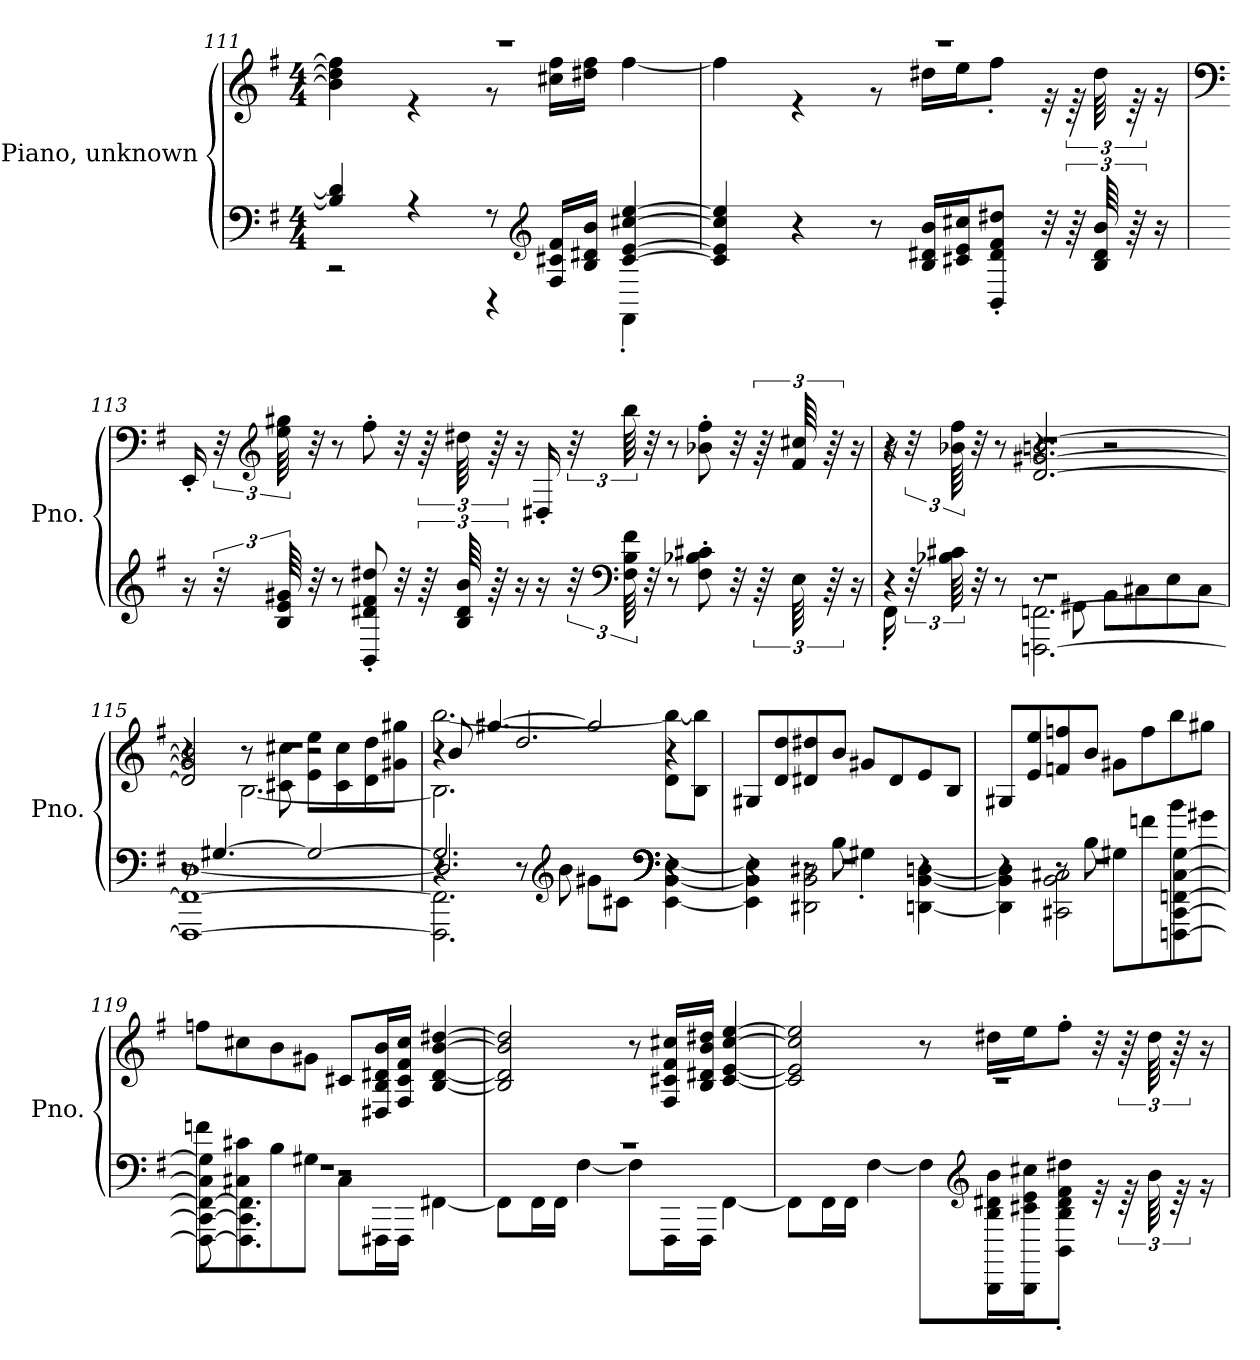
**kern	**kern
*part1	*part1
*staff2	*staff1
*I"Piano, unknown	*
*I'Pno.	*
*clefF4	*clefG2
*k[f#]	*k[f#]
*M4/4	*M4/4
=111	=111
*^	*^
4B/] 4d#/]	2r	1r	4b\] 4dd#\] 4ff#\]
4r	.	.	4r
8r	4r	.	8r
*clefG2	*	*	*
16F#/ 16c#X/ 16f#/LL	.	.	16cc#X\ 16ff#\LL
16B/ 16d#X/ 16b/JJ	.	.	16dd#X\ 16ff#\JJ
[4c#/ [4e/ [4cc#X/ [4ee/	4FF#'\	.	[4ff#\
*v	*v	*	*
!!LO:PB:g=z	!!
=112	=112	=112
4c#/] 4e/] 4cc#/] 4ee/]	1r	4ff#\]
4r	.	4r
8r	.	8r
16B/ 16d#X/ 16b/LL	.	16dd#X\LL
16c#X/ 16e/ 16cc#X/J	.	16ee\J
8BB/' 8d#/' 8f#/' 8dd#X/'J	.	8ff#'\J
32r	.	32r
96r	.	96r
96B/ 96d#/ 96b/	.	96dd#\
96r	.	96r
16r	.	16r
*	*v	*v
!!LO:LB:g=z
=113	=113
*	*clefF4
16r	16EE'/
48r	48r
*	*clefG2
96B/ 96e/ 96g#X/	96ee\ 96gg#X\
32r	32r
8r	8r
8BB/' 8d#X/' 8f#/' 8dd#X/'	8ff#'\
32r	32r
96r	96r
96B/ 96d#/ 96b/	96dd#X\
96r	96r
16r	16r
16r	16D#X'/
48r	48r
*clefF4	*
96F#\ 96B\ 96f#\	96bb\
32r	32r
8r	8r
8F#\' 8B-X\' 8c#X\'	8b-X\' 8ff#\'
32r	32r
96r	96r
96E\	96f#/ 96cc#X/
96r	96r
16r	16r
!!LO:LB:g=z
=114	=114
*^	*^
*	*^	*	*^
1r	16FF#'\	4r	1r	16r	4r
.	48r	.	.	48r	.
.	96B-X\ 96c#X\	.	.	96b-X\ 96ff#\	.
.	32r	.	.	32r	.
.	8r	.	.	8r	.
.	8r	[2.FFFn\ [2.FFn\	.	4r	[2.d/ [2.g#X/ [2.bn/
.	8GG#X\	.	.	.	.
.	8BB\L	.	.	2r	.
.	8C#X\	.	.	.	.
.	8E\	.	.	.	.
.	8C#\J	.	.	.	.
=115	=115	=115	=115	=115	=115
*	*	*	*	*	*^
8r	[1D	1FFF_ 1FF_	1r	4r	2d/] 2g#/] 2b/]	4r
[4.G#X/	.	.	.	.	.	.
.	.	.	.	8r	.	[2.B\
.	.	.	.	8c#X\ 8cc#X\	.	.
2G#/_	.	.	.	8e\ 8ee\L	2r	.
.	.	.	.	8c#\ 8cc#\	.	.
.	.	.	.	8d\ 8dd\	.	.
.	.	.	.	8g#X\ 8gg#X\J	.	.
!!LO:LB:g=z	!!	!!	!!
=116	=116	=116	=116	=116	=116	=116
*	*	*^	*	*	*	*
2.G#/]	4r	2.D/]	2.FFF\] 2.FF\]	4r	[2.bb\	8b/	2.B\]
.	.	.	.	.	.	[4.gg#X/	.
.	8r	.	.	2.dd/	.	.	.
*clefG2	*	*	*	*	*	*	*
.	8b\	.	.	.	.	.	.
.	8g#X\L	.	.	.	.	2gg#/]	.
.	8c#X\J	.	.	.	.	.	.
*clefF4	*	*	*	*	*	*	*
4r	[4EE\ [4BB\ [4E\	4r	4r	.	8d\ 8bb\_L	.	4r
.	.	.	.	.	8B\ 8bb\]J	.	.
*	*	*v	*v	*	*	*	*
*	*	*	*v	*v	*v	*v
=117	=117	=117	=117
1r	4EE\] 4BB\] 4E\]	4r	8G#X/L
.	.	.	8d/ 8dd/
.	8r	2DD#X\ 2BB\ 2D#X\	8d#X/ 8dd#X/
.	8B\	.	8b/J
.	4G#X'\	.	8g#X/L
.	.	.	8d#/
.	[4DDn\ [4BB\ [4Dn\	4r	8e/
.	.	.	8B/J
=118	=118	=118	=118
1r	4DD\] 4BB\] 4D\]	4r	8G#X/L
.	.	.	8e/ 8ee/
.	8r	2CC#X\ 2BB\ 2C#X\	8fn/ 8ffn/
.	8B\	.	8b/J
.	8G#X\L	.	8g#X\L
.	8fn\	.	8ff\
.	8b\	[4FFFn\ [4CC#\ [4FFn\ [4C#\ [4G#\	8bb\
.	8g#X\J	.	8gg#X\J
!!LO:LB:g=z
=119	=119	=119	=119
1r	8fn\L	8FFF\_ 8CC#\_ 8FF\_ 8C#\] 8G#\]	8ffn\L
.	8C#X\ 8c#X\	4.FFF\] 4.CC#\] 4.FF\]	8cc#X\
.	8B\	.	8b\
.	8G#X\J	.	8g#X\J
.	8C#\L	2r	8c#X/L
.	16FFF#X\L	.	16D#X/ 16B/ 16d#X/ 16b/L
.	16FFF#\JJ	.	16F#/ 16c#/ 16f#/ 16cc#/JJ
.	[4FF#X\	.	[4B/ [4d#/ [4b/ [4dd#X/
*	*v	*v	*
=120	=120	=120
1r	8FF#\L]	2B/] 2d#/] 2b/] 2dd#/]
.	16FF#\L	.
.	16FF#\JJ	.
.	[4F#\	.
.	8F#\L]	8r
.	16FFF#\L	16F#/ 16c#X/ 16f#/ 16cc#X/LL
.	16FFF#\JJ	16B/ 16d#X/ 16b/ 16dd#X/JJ
.	[4FF#\	[4c#/ [4e/ [4cc#/ [4ee/
=121	=121	=121
1r	8FF#\L]	2c#/] 2e/] 2cc#/] 2ee/]
.	16FF#\L	.
.	16FF#\JJ	.
.	[4F#\	.
.	8F#\L]	8r
*clefG2	*	*
.	16BBB\ 16B\ 16d#X\ 16b\L	16dd#X\LL
.	16BBB\ 16c#X\ 16e\ 16cc#X\J	16ee\J
.	8BB\' 8B\' 8d#\' 8f#\' 8dd#X\'J	8ff#'\J
.	32r	32r
.	96r	96r
.	96b\	96dd#\
.	96r	96r
.	16r	16r
*v	*v	*
=	=
*-	*-
